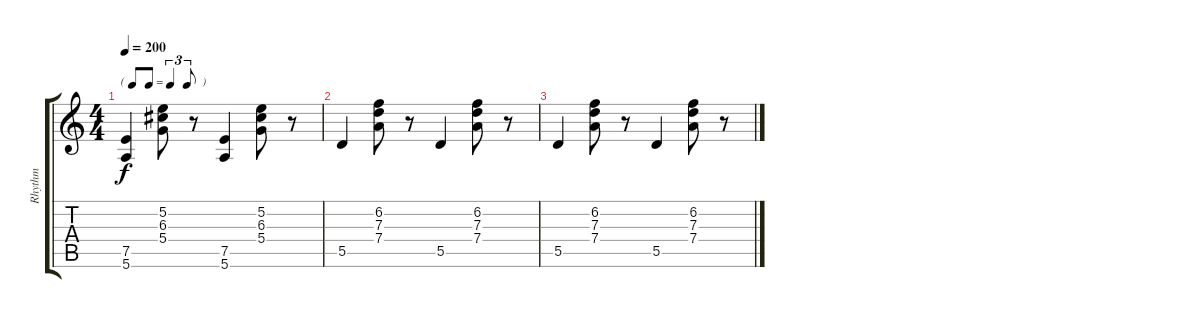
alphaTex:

\track ("Rhythm" "Rhythm") {instrument acousticguitarnylon}
\staff {score tabs}
\tuning (E4 B3 G3 D3 A2 E2) {hide}
\ts (4 4)
\tf triplet8th
\tempo 200
\clef g2
\ks c
(7.5 5.6).4{dy f} (5.2 6.3 5.4).8 r.8 (7.5 5.6).4 (5.2 6.3 5.4).8 r.8 |
5.5.4 (6.2 7.3 7.4).8 r.8 5.5.4 (6.2 7.3 7.4).8 r.8 |
5.5.4 (6.2 7.3 7.4).8 r.8 5.5.4 (6.2 7.3 7.4).8 r.8
